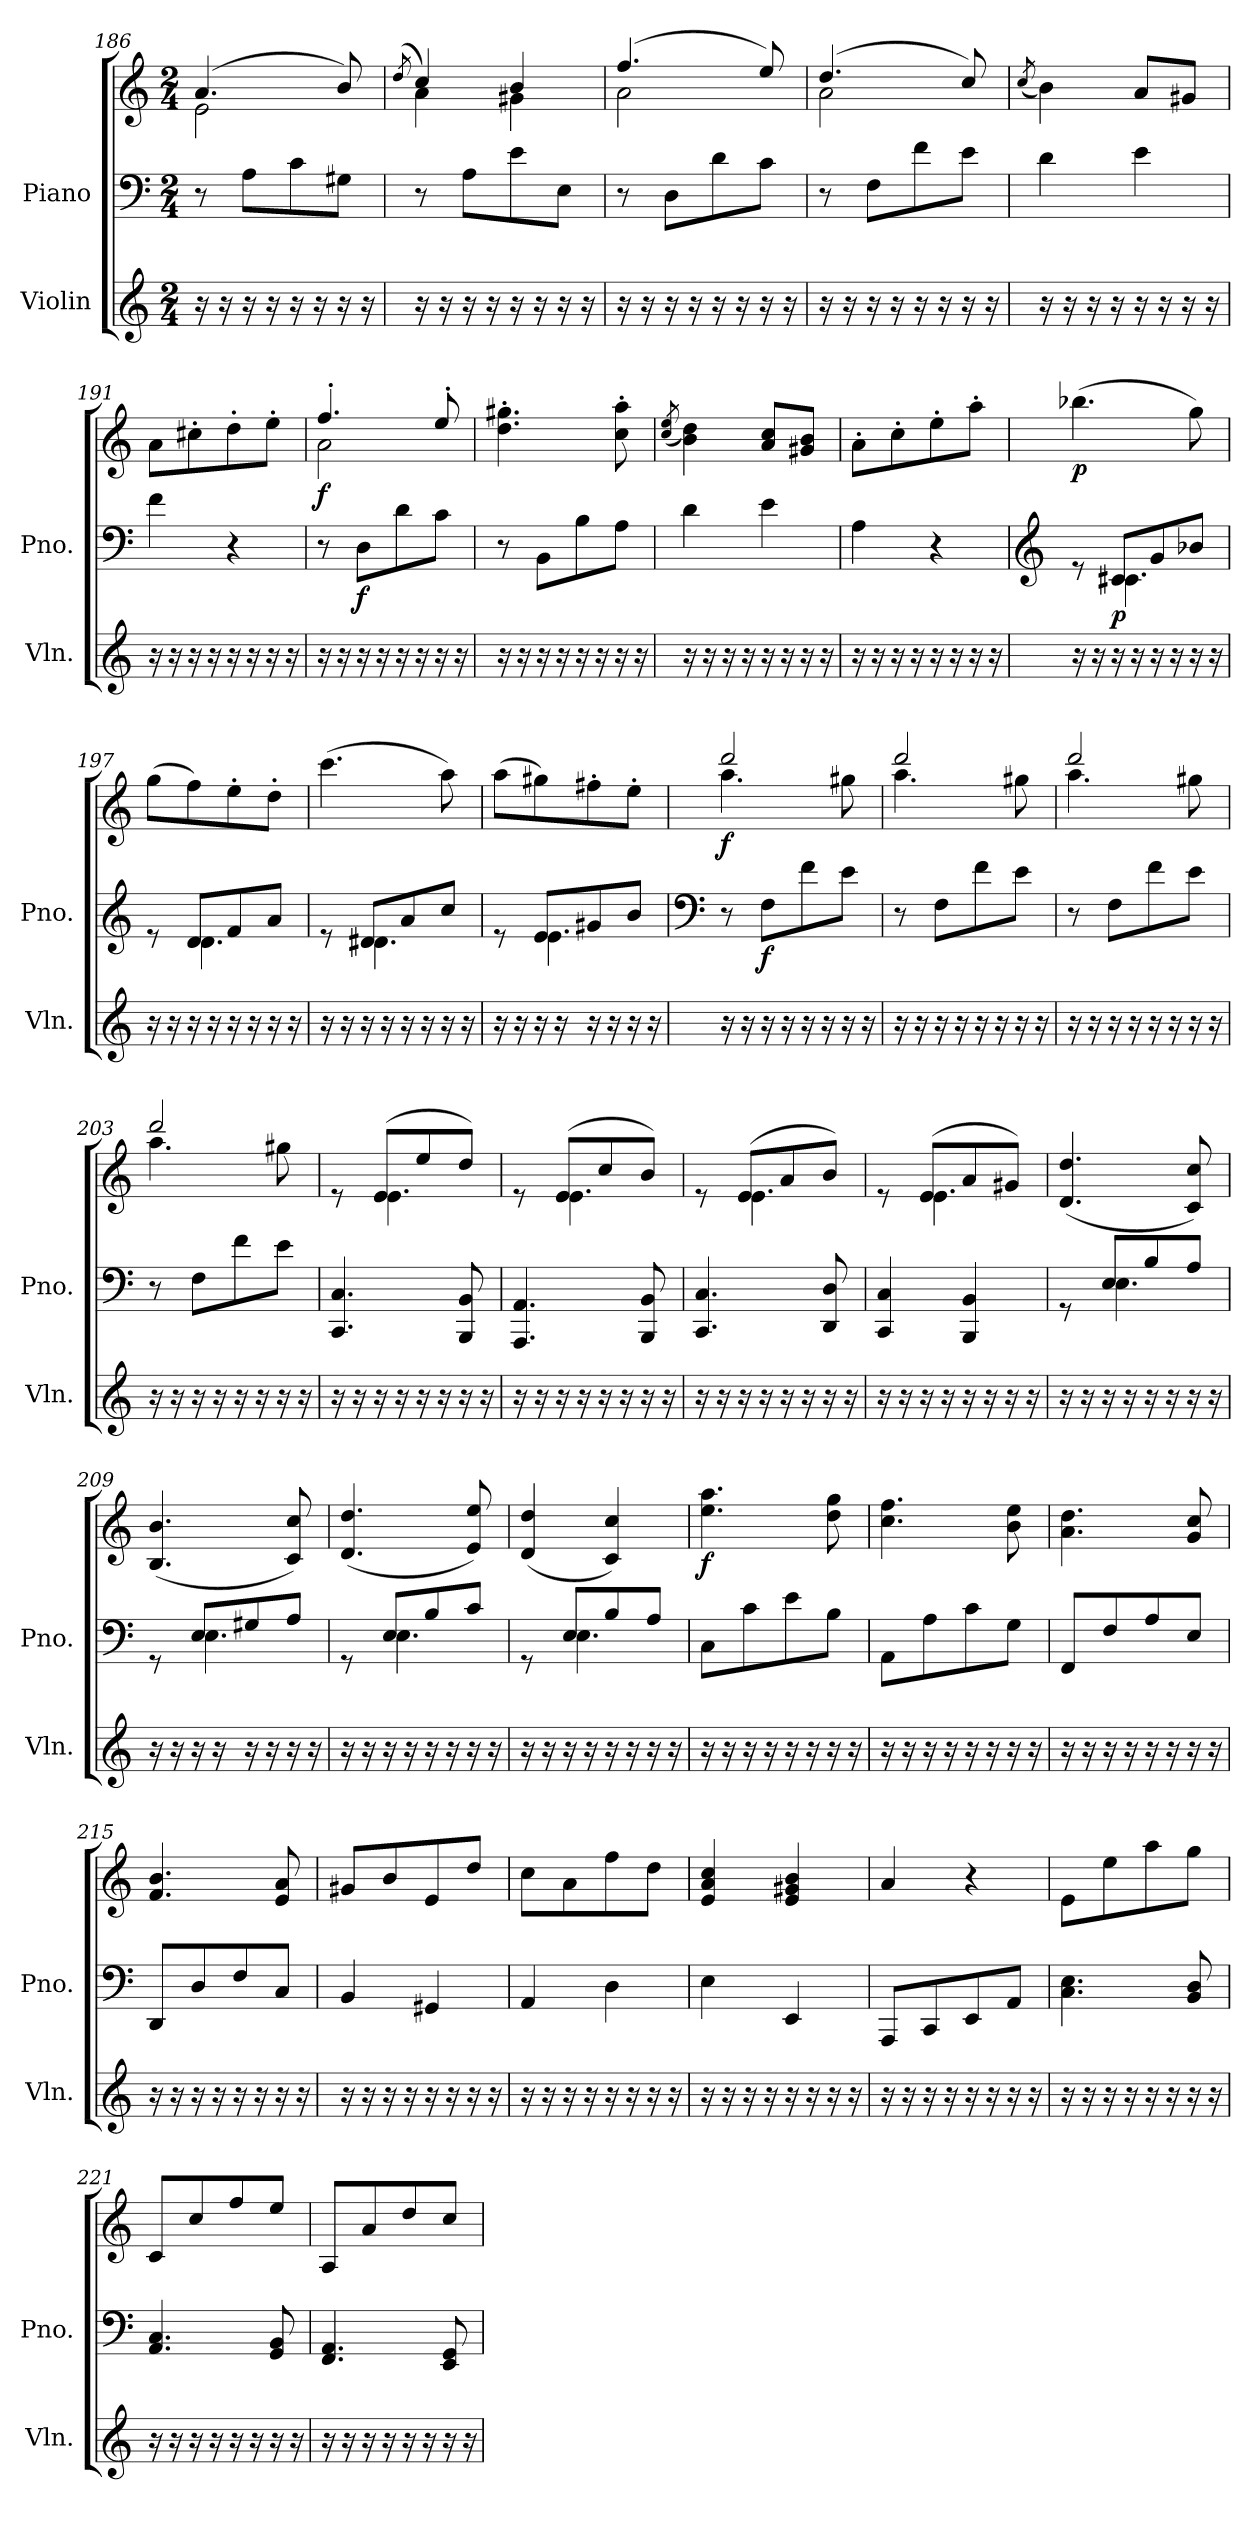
**kern	**kern	**kern	**dynam
*part2	*part1	*part1	*part1
*staff3	*staff2	*staff1	*staff1/2
*I"Violin	*I"Piano	*	*
*I'Vln.	*I'Pno.	*	*
*clefG2	*clefF4	*clefG2	*
*k[]	*k[]	*k[]	*
*M2/4	*M2/4	*M2/4	*
=186	=186	=186	=186
*	*	*^	*
16r	8r	(>4.a/	2e\	.
16r	.	.	.	.
16r	8A\L	.	.	.
16r	.	.	.	.
16r	8c\	.	.	.
16r	.	.	.	.
16r	8G#X\J	8b/)	.	.
16r	.	.	.	.
!!LO:LB:g=z	!!
=187	=187	=187	=187	=187
.	.	(>8qdd/	.	.
16r	8r	4cc/)	4a\	.
16r	.	.	.	.
16r	8A\L	.	.	.
16r	.	.	.	.
16r	8e\	4b/	4g#X\	.
16r	.	.	.	.
16r	8E\J	.	.	.
16r	.	.	.	.
=188	=188	=188	=188	=188
16r	8r	(>4.ff/	2a\	.
16r	.	.	.	.
16r	8D\L	.	.	.
16r	.	.	.	.
16r	8d\	.	.	.
16r	.	.	.	.
16r	8c\J	8ee/)	.	.
16r	.	.	.	.
=189	=189	=189	=189	=189
16r	8r	(>4.dd/	2a\	.
16r	.	.	.	.
16r	8F\L	.	.	.
16r	.	.	.	.
16r	8f\	.	.	.
16r	.	.	.	.
16r	8e\J	8cc/)	.	.
16r	.	.	.	.
*	*	*v	*v	*
=190	=190	=190	=190
.	.	(<8qcc/	.
16r	4d\	4b\)	.
16r	.	.	.
16r	.	.	.
16r	.	.	.
16r	4e\	8a/L	.
16r	.	.	.
16r	.	8g#X/J	.
16r	.	.	.
=191	=191	=191	=191
16r	4f\	8a\L	.
16r	.	.	.
16r	.	8cc#X'\	.
16r	.	.	.
16r	4r	8dd'\	.
16r	.	.	.
16r	.	8ee'\J	.
16r	.	.	.
=192	=192	=192	=192
*	*	*^	*
!	!	!	!	!LO:DY:b
16r	8r	4.ff'/	2a\	f
16r	.	.	.	.
!	!	!	!	!LO:DY:b=2
16r	8D\L	.	.	f
16r	.	.	.	.
16r	8d\	.	.	.
16r	.	.	.	.
16r	8c\J	8ee'/	.	.
16r	.	.	.	.
*	*	*v	*v	*
!!LO:PB:g=z
=193	=193	=193	=193
16r	8r	4.dd\' 4.gg#X\'	.
16r	.	.	.
16r	8BB\L	.	.
16r	.	.	.
16r	8B\	.	.
16r	.	.	.
16r	8A\J	8cc\' 8aa\'	.
16r	.	.	.
=194	=194	=194	=194
.	.	(<8qcc/ 8qee/	.
16r	4d\	4b\ 4dd\)	.
16r	.	.	.
16r	.	.	.
16r	.	.	.
16r	4e\	8a/ 8cc/L	.
16r	.	.	.
16r	.	8g#X/ 8b/J	.
16r	.	.	.
=195	=195	=195	=195
16r	4A\	8a'\L	.
16r	.	.	.
16r	.	8cc'\	.
16r	.	.	.
16r	4r	8ee'\	.
16r	.	.	.
16r	.	8aa'\J	.
16r	.	.	.
=196	=196	=196	=196
*	*clefG2	*	*
*	*^	*	*
!	!	!	!	!LO:DY:b
16r	8re	8ryy	(>4.bb-X\	p
16r	.	.	.	.
!	!	!	!	!LO:DY:b=2
16r	8c#X/L	4.c#\	.	p
16r	.	.	.	.
16r	8g/	.	.	.
16r	.	.	.	.
16r	8b-X/J	.	8gg\)	.
16r	.	.	.	.
=197	=197	=197	=197	=197
16r	8re	8ryy	(>8gg\L	.
16r	.	.	.	.
16r	8d/L	4.d\	8ff\)	.
16r	.	.	.	.
16r	8f/	.	8ee'\	.
16r	.	.	.	.
16r	8a/J	.	8dd'\J	.
16r	.	.	.	.
=198	=198	=198	=198	=198
16r	8re	8ryy	(>4.ccc\	.
16r	.	.	.	.
16r	8d#X/L	4.d#\	.	.
16r	.	.	.	.
16r	8a/	.	.	.
16r	.	.	.	.
16r	8cc/J	.	8aa\)	.
16r	.	.	.	.
!!LO:LB:g=z
=199	=199	=199	=199	=199
16r	8re	8ryy	(>8aa\L	.
16r	.	.	.	.
16r	8e/L	4.e\	8gg#X\)	.
16r	.	.	.	.
16r	8g#X/	.	8ff#X'\	.
16r	.	.	.	.
16r	8b/J	.	8ee'\J	.
16r	.	.	.	.
*	*v	*v	*	*
=200	=200	=200	=200
*	*clefF4	*	*
*	*	*^	*
!	!	!	!	!LO:DY:b
16r	8r	2ddd/	4.aa\	f
16r	.	.	.	.
!	!	!	!	!LO:DY:b=2
16r	8F\L	.	.	f
16r	.	.	.	.
16r	8f\	.	.	.
16r	.	.	.	.
16r	8e\J	.	8gg#X\	.
16r	.	.	.	.
=201	=201	=201	=201	=201
16r	8r	2ddd/	4.aa\	.
16r	.	.	.	.
16r	8F\L	.	.	.
16r	.	.	.	.
16r	8f\	.	.	.
16r	.	.	.	.
16r	8e\J	.	8gg#X\	.
16r	.	.	.	.
=202	=202	=202	=202	=202
16r	8r	2ddd/	4.aa\	.
16r	.	.	.	.
16r	8F\L	.	.	.
16r	.	.	.	.
16r	8f\	.	.	.
16r	.	.	.	.
16r	8e\J	.	8gg#X\	.
16r	.	.	.	.
=203	=203	=203	=203	=203
16r	8r	2ddd/	4.aa\	.
16r	.	.	.	.
16r	8F\L	.	.	.
16r	.	.	.	.
16r	8f\	.	.	.
16r	.	.	.	.
16r	8e\J	.	8gg#X\	.
16r	.	.	.	.
=204	=204	=204	=204	=204
16r	4.CC/ 4.C/	8re	8ryy	.
16r	.	.	.	.
16r	.	(>8e/L	4.e\	.
16r	.	.	.	.
16r	.	8ee/	.	.
16r	.	.	.	.
16r	8BBB/ 8BB/	8dd/J)	.	.
16r	.	.	.	.
!!LO:LB:g=z	!!
=205	=205	=205	=205	=205
16r	4.AAA/ 4.AA/	8re	8ryy	.
16r	.	.	.	.
16r	.	(>8e/L	4.e\	.
16r	.	.	.	.
16r	.	8cc/	.	.
16r	.	.	.	.
16r	8BBB/ 8BB/	8b/J)	.	.
16r	.	.	.	.
=206	=206	=206	=206	=206
16r	4.CC/ 4.C/	8re	8ryy	.
16r	.	.	.	.
16r	.	(>8e/L	4.e\	.
16r	.	.	.	.
16r	.	8a/	.	.
16r	.	.	.	.
16r	8DD/ 8D/	8b/J)	.	.
16r	.	.	.	.
=207	=207	=207	=207	=207
16r	4CC/ 4C/	8re	8ryy	.
16r	.	.	.	.
16r	.	(>8e/L	4.e\	.
16r	.	.	.	.
16r	4BBB/ 4BB/	8a/	.	.
16r	.	.	.	.
16r	.	8g#X/J)	.	.
16r	.	.	.	.
*	*	*v	*v	*
=208	=208	=208	=208
*	*^	*	*
16r	8rGG	8ryy	(<4.d/ 4.dd/	.
16r	.	.	.	.
16r	8E/L	4.E\	.	.
16r	.	.	.	.
16r	8B/	.	.	.
16r	.	.	.	.
16r	8A/J	.	8c/ 8cc/)	.
16r	.	.	.	.
=209	=209	=209	=209	=209
16r	8rGG	8ryy	(<4.B/ 4.b/	.
16r	.	.	.	.
16r	8E/L	4.E\	.	.
16r	.	.	.	.
16r	8G#X/	.	.	.
16r	.	.	.	.
16r	8A/J	.	8c/ 8cc/)	.
16r	.	.	.	.
=210	=210	=210	=210	=210
16r	8rGG	8ryy	(<4.d/ 4.dd/	.
16r	.	.	.	.
16r	8E/L	4.E\	.	.
16r	.	.	.	.
16r	8B/	.	.	.
16r	.	.	.	.
16r	8c/J	.	8e/ 8ee/)	.
16r	.	.	.	.
!!LO:PB:g=z
=211	=211	=211	=211	=211
16r	8rGG	8ryy	(<4d/ 4dd/	.
16r	.	.	.	.
16r	8E/L	4.E\	.	.
16r	.	.	.	.
16r	8B/	.	4c/ 4cc/)	.
16r	.	.	.	.
16r	8A/J	.	.	.
16r	.	.	.	.
*	*v	*v	*	*
=212	=212	=212	=212
!	!	!	!LO:DY:b
16r	8C\L	4.ee\ 4.aa\	f
16r	.	.	.
16r	8c\	.	.
16r	.	.	.
16r	8e\	.	.
16r	.	.	.
16r	8B\J	8dd\ 8gg\	.
16r	.	.	.
=213	=213	=213	=213
16r	8AA\L	4.cc\ 4.ff\	.
16r	.	.	.
16r	8A\	.	.
16r	.	.	.
16r	8c\	.	.
16r	.	.	.
16r	8G\J	8b\ 8ee\	.
16r	.	.	.
=214	=214	=214	=214
16r	8FF/L	4.a\ 4.dd\	.
16r	.	.	.
16r	8F/	.	.
16r	.	.	.
16r	8A/	.	.
16r	.	.	.
16r	8E/J	8g/ 8cc/	.
16r	.	.	.
=215	=215	=215	=215
16r	8DD/L	4.f/ 4.b/	.
16r	.	.	.
16r	8D/	.	.
16r	.	.	.
16r	8F/	.	.
16r	.	.	.
16r	8C/J	8e/ 8a/	.
16r	.	.	.
=216	=216	=216	=216
16r	4BB/	8g#X/L	.
16r	.	.	.
16r	.	8b/	.
16r	.	.	.
16r	4GG#X/	8e/	.
16r	.	.	.
16r	.	8dd/J	.
16r	.	.	.
=217	=217	=217	=217
16r	4AA/	8cc\L	.
16r	.	.	.
16r	.	8a\	.
16r	.	.	.
16r	4D\	8ff\	.
16r	.	.	.
16r	.	8dd\J	.
16r	.	.	.
!!LO:LB:g=z
=218	=218	=218	=218
16r	4E\	4e/ 4a/ 4cc/	.
16r	.	.	.
16r	.	.	.
16r	.	.	.
16r	4EE/	4e/ 4g#X/ 4b/	.
16r	.	.	.
16r	.	.	.
16r	.	.	.
=219	=219	=219	=219
16r	8AAA/L	4a/	.
16r	.	.	.
16r	8CC/	.	.
16r	.	.	.
16r	8EE/	4r	.
16r	.	.	.
16r	8AA/J	.	.
16r	.	.	.
=220	=220	=220	=220
16r	4.C\ 4.E\	8e\L	.
16r	.	.	.
16r	.	8ee\	.
16r	.	.	.
16r	.	8aa\	.
16r	.	.	.
16r	8BB/ 8D/	8gg\J	.
16r	.	.	.
=221	=221	=221	=221
16r	4.AA/ 4.C/	8c/L	.
16r	.	.	.
16r	.	8cc/	.
16r	.	.	.
16r	.	8ff/	.
16r	.	.	.
16r	8GG/ 8BB/	8ee/J	.
16r	.	.	.
=222	=222	=222	=222
16r	4.FF/ 4.AA/	8A/L	.
16r	.	.	.
16r	.	8a/	.
16r	.	.	.
16r	.	8dd/	.
16r	.	.	.
16r	8EE/ 8GG/	8cc/J	.
16r	.	.	.
=	=	=	=
*-	*-	*-	*-
